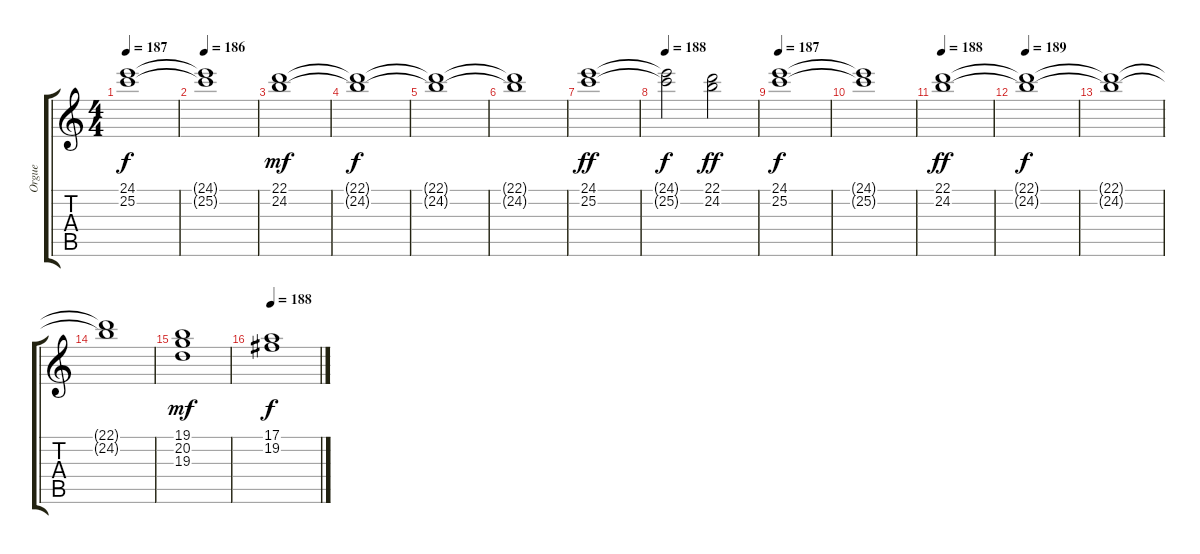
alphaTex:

\track ("Orgue               " "Orgue     ") {instrument rockorgan}
\staff {score tabs}
\tuning (E4 B3 G3 D3 A2 E2) {hide}
\ts (4 4)
\tempo 187
\clef g2
\ks c
(24.1 25.2).1{dy f} |
\tempo 186
(24.1{t} 25.2{t}).1 |
(22.1 24.2).1{dy mf} |
(22.1{t} 24.2{t}).1{dy f} |
(22.1{t} 24.2{t}).1 |
(22.1{t} 24.2{t}).1 |
(24.1 25.2).1{dy ff} |
\tempo 188
(24.1{t} 25.2{t}).2{dy f} (22.1 24.2).2{dy ff} |
\tempo 187
(24.1 25.2).1{dy f} |
(24.1{t} 25.2{t}).1 |
\tempo 188
(22.1 24.2).1{dy ff} |
\tempo 189
(22.1{t} 24.2{t}).1{dy f} |
(22.1{t} 24.2{t}).1 |
(22.1{t} 24.2{t}).1 |
(19.1 20.2 19.3).1{dy mf} |
\tempo 188
(17.1 19.2).1{dy f}
